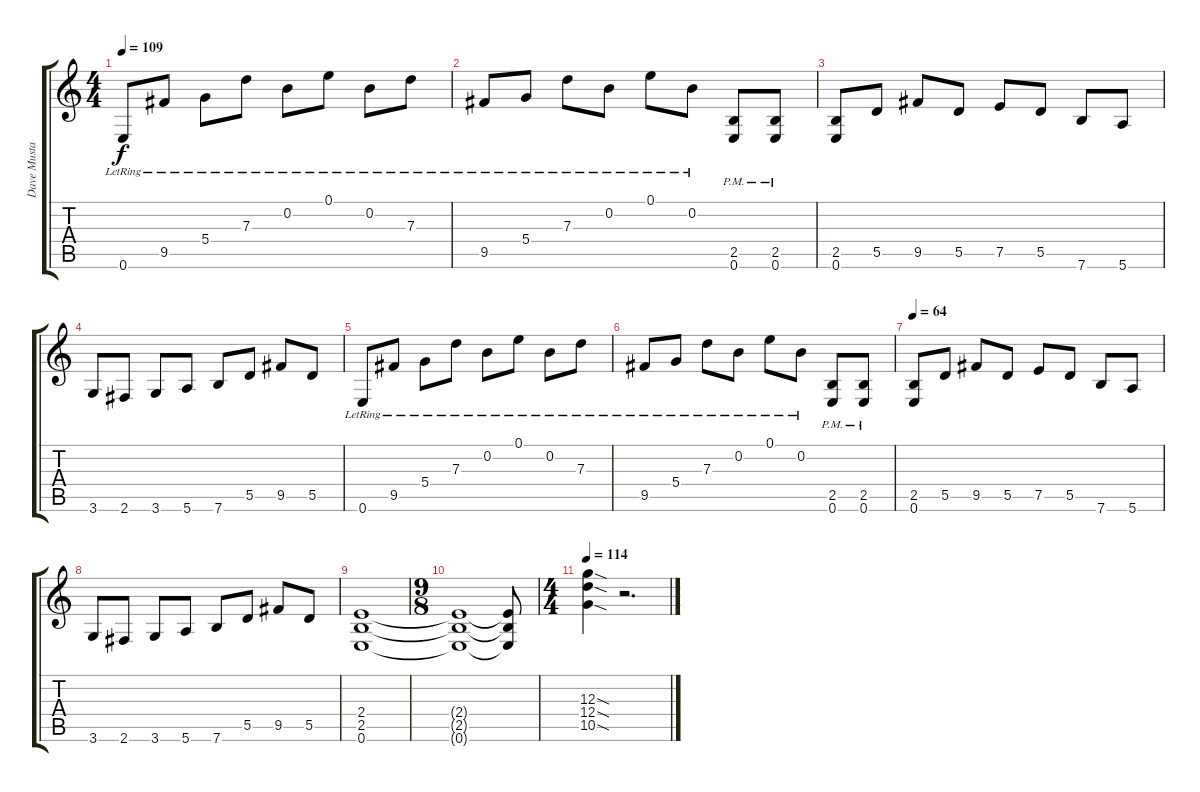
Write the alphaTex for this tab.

\track ("Dave Mustaine" "Dave Musta") {instrument distortionguitar}
\staff {score tabs}
\tuning (E4 B3 G3 D3 A2 E2) {hide}
\ts (4 4)
\tempo 109
\clef g2
\ks c
0.6{lr}.8{dy f instrument acousticguitarsteel} 9.5{lr}.8 5.4{lr}.8 7.3{lr}.8 0.2{lr}.8 0.1{lr}.8 0.2{lr}.8 7.3{lr}.8 |
9.5{lr}.8 5.4{lr}.8 7.3{lr}.8 0.2{lr}.8 0.1{lr}.8 0.2{lr}.8 (2.5{pm} 0.6{pm}).8{instrument distortionguitar} (2.5{pm} 0.6{pm}).8 |
(2.5 0.6).8 5.5.8 9.5.8 5.5.8 7.5.8 5.5.8 7.6.8 5.6.8 |
3.6.8 2.6.8 3.6.8 5.6.8 7.6.8 5.5.8 9.5.8 5.5.8 |
0.6{lr}.8{instrument acousticguitarsteel} 9.5{lr}.8 5.4{lr}.8 7.3{lr}.8 0.2{lr}.8 0.1{lr}.8 0.2{lr}.8 7.3{lr}.8 |
9.5{lr}.8 5.4{lr}.8 7.3{lr}.8 0.2{lr}.8 0.1{lr}.8 0.2{lr}.8 (2.5{pm} 0.6{pm}).8{instrument distortionguitar} (2.5{pm} 0.6{pm}).8 |
\tempo 64
(2.5 0.6).8 5.5.8 9.5.8 5.5.8 7.5.8 5.5.8 7.6.8 5.6.8 |
3.6.8 2.6.8 3.6.8 5.6.8 7.6.8 5.5.8 9.5.8 5.5.8 |
(2.4 2.5 0.6).1 |
\ts (9 8)
(2.4{t} 2.5{t} 0.6{t}).1 (2.4{t} 2.5{t} 0.6{t}).8 |
\ts (4 4)
\tempo 114
(12.3{sod} 12.4{sod} 10.5{sod}).4 r.2{d}
